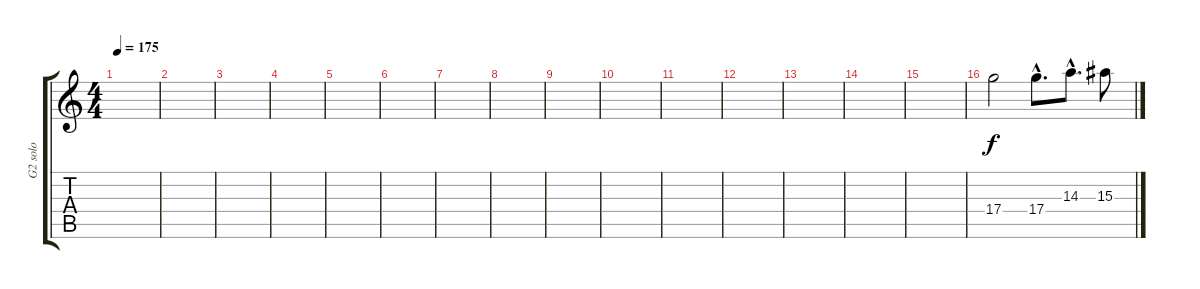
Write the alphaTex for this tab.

\track ("G2 solo" "G2 solo") {instrument overdrivenguitar}
\staff {score tabs}
\tuning (E4 B3 G3 D3 A2 E2) {hide}
\ts (4 4)
\tempo 175
\clef g2
\ks c
|
|
|
|
|
|
|
|
|
|
|
|
|
|
|
17.4.2 17.4{hac}.8{d} 14.3{hac}.8{d} 15.3.8
